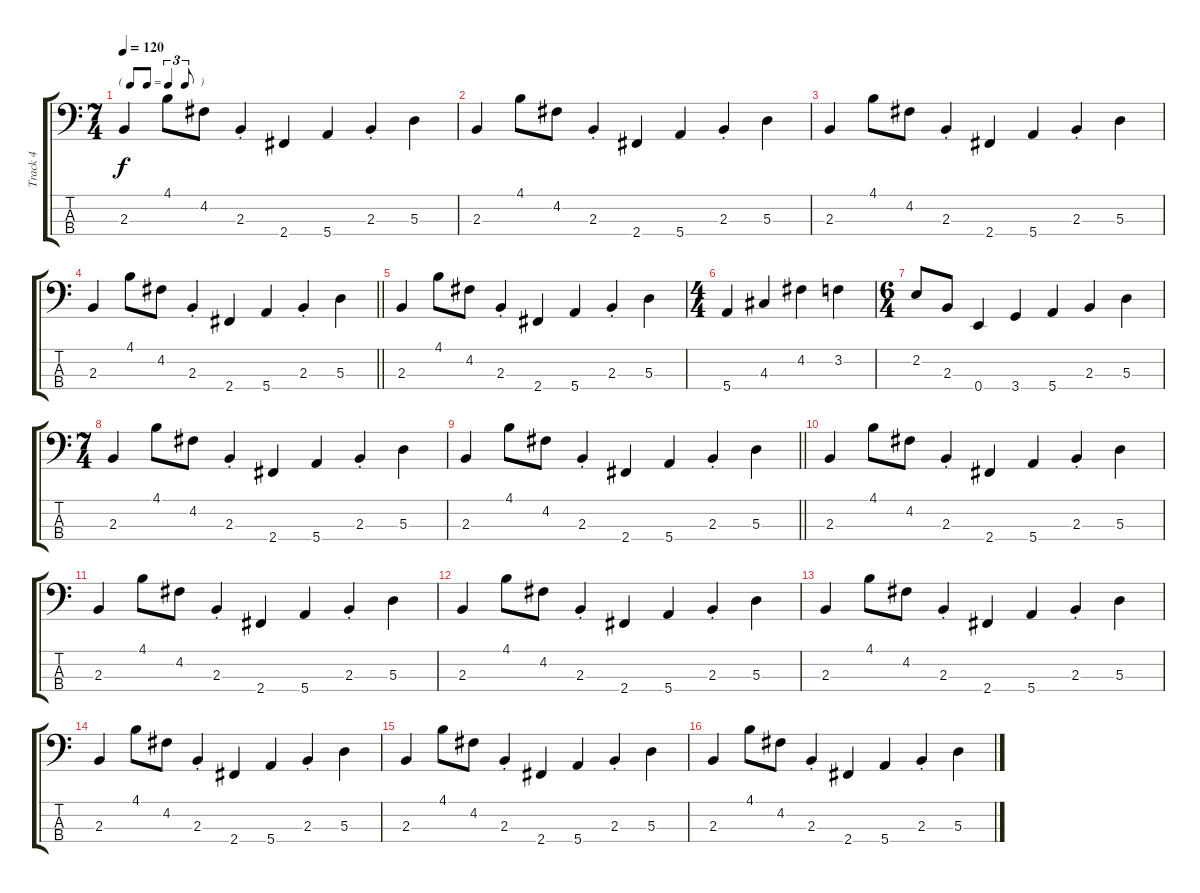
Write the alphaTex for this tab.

\track ("Track 4" "Track 4") {instrument electricbassfinger}
\staff {score tabs}
\tuning (G2 D2 A1 E1) {hide}
\ts (7 4)
\tf triplet8th
\tempo 120
\clef f4
\ks c
2.3.4{dy f} 4.1.8 4.2.8 2.3{st}.4 2.4.4 5.4.4 2.3{st}.4 5.3.4 |
2.3.4 4.1.8 4.2.8 2.3{st}.4 2.4.4 5.4.4 2.3{st}.4 5.3.4 |
2.3.4 4.1.8 4.2.8 2.3{st}.4 2.4.4 5.4.4 2.3{st}.4 5.3.4 |
\barLineRight lightlight
2.3.4 4.1.8 4.2.8 2.3{st}.4 2.4.4 5.4.4 2.3{st}.4 5.3.4 |
2.3.4 4.1.8 4.2.8 2.3{st}.4 2.4.4 5.4.4 2.3{st}.4 5.3.4 |
\ts (4 4)
5.4.4 4.3.4 4.2.4 3.2.4 |
\ts (6 4)
2.2.8 2.3.8 0.4.4 3.4.4 5.4.4 2.3.4 5.3.4 |
\ts (7 4)
2.3.4 4.1.8 4.2.8 2.3{st}.4 2.4.4 5.4.4 2.3{st}.4 5.3.4 |
\barLineRight lightlight
2.3.4 4.1.8 4.2.8 2.3{st}.4 2.4.4 5.4.4 2.3{st}.4 5.3.4 |
2.3.4 4.1.8 4.2.8 2.3{st}.4 2.4.4 5.4.4 2.3{st}.4 5.3.4 |
2.3.4 4.1.8 4.2.8 2.3{st}.4 2.4.4 5.4.4 2.3{st}.4 5.3.4 |
2.3.4 4.1.8 4.2.8 2.3{st}.4 2.4.4 5.4.4 2.3{st}.4 5.3.4 |
2.3.4 4.1.8 4.2.8 2.3{st}.4 2.4.4 5.4.4 2.3{st}.4 5.3.4 |
2.3.4 4.1.8 4.2.8 2.3{st}.4 2.4.4 5.4.4 2.3{st}.4 5.3.4 |
2.3.4 4.1.8 4.2.8 2.3{st}.4 2.4.4 5.4.4 2.3{st}.4 5.3.4 |
2.3.4 4.1.8 4.2.8 2.3{st}.4 2.4.4 5.4.4 2.3{st}.4 5.3.4
